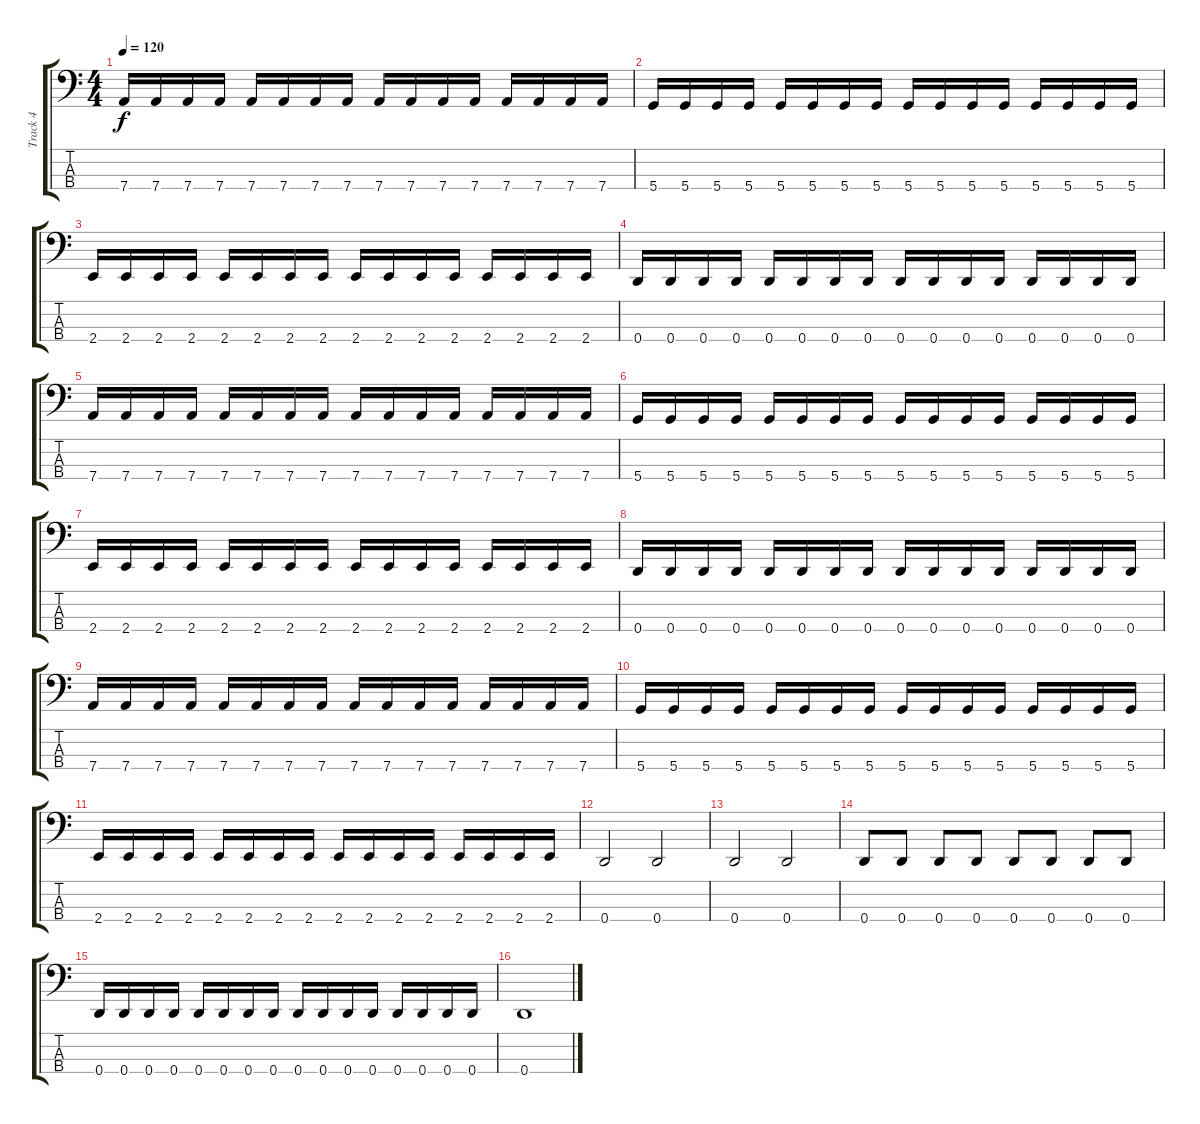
\track ("Track 4" "Track 4") {instrument electricbasspick}
\staff {score tabs}
\tuning (G2 D2 A1 D1) {hide}
\ts (4 4)
\tempo 120
\clef f4
\ks c
7.4.16{dy f} 7.4.16 7.4.16 7.4.16 7.4.16 7.4.16 7.4.16 7.4.16 7.4.16 7.4.16 7.4.16 7.4.16 7.4.16 7.4.16 7.4.16 7.4.16 |
5.4.16 5.4.16 5.4.16 5.4.16 5.4.16 5.4.16 5.4.16 5.4.16 5.4.16 5.4.16 5.4.16 5.4.16 5.4.16 5.4.16 5.4.16 5.4.16 |
2.4.16 2.4.16 2.4.16 2.4.16 2.4.16 2.4.16 2.4.16 2.4.16 2.4.16 2.4.16 2.4.16 2.4.16 2.4.16 2.4.16 2.4.16 2.4.16 |
0.4.16 0.4.16 0.4.16 0.4.16 0.4.16 0.4.16 0.4.16 0.4.16 0.4.16 0.4.16 0.4.16 0.4.16 0.4.16 0.4.16 0.4.16 0.4.16 |
7.4.16 7.4.16 7.4.16 7.4.16 7.4.16 7.4.16 7.4.16 7.4.16 7.4.16 7.4.16 7.4.16 7.4.16 7.4.16 7.4.16 7.4.16 7.4.16 |
5.4.16 5.4.16 5.4.16 5.4.16 5.4.16 5.4.16 5.4.16 5.4.16 5.4.16 5.4.16 5.4.16 5.4.16 5.4.16 5.4.16 5.4.16 5.4.16 |
2.4.16 2.4.16 2.4.16 2.4.16 2.4.16 2.4.16 2.4.16 2.4.16 2.4.16 2.4.16 2.4.16 2.4.16 2.4.16 2.4.16 2.4.16 2.4.16 |
0.4.16 0.4.16 0.4.16 0.4.16 0.4.16 0.4.16 0.4.16 0.4.16 0.4.16 0.4.16 0.4.16 0.4.16 0.4.16 0.4.16 0.4.16 0.4.16 |
7.4.16 7.4.16 7.4.16 7.4.16 7.4.16 7.4.16 7.4.16 7.4.16 7.4.16 7.4.16 7.4.16 7.4.16 7.4.16 7.4.16 7.4.16 7.4.16 |
5.4.16 5.4.16 5.4.16 5.4.16 5.4.16 5.4.16 5.4.16 5.4.16 5.4.16 5.4.16 5.4.16 5.4.16 5.4.16 5.4.16 5.4.16 5.4.16 |
2.4.16 2.4.16 2.4.16 2.4.16 2.4.16 2.4.16 2.4.16 2.4.16 2.4.16 2.4.16 2.4.16 2.4.16 2.4.16 2.4.16 2.4.16 2.4.16 |
0.4.2 0.4.2 |
0.4.2 0.4.2 |
0.4.8 0.4.8 0.4.8 0.4.8 0.4.8 0.4.8 0.4.8 0.4.8 |
0.4.16 0.4.16 0.4.16 0.4.16 0.4.16 0.4.16 0.4.16 0.4.16 0.4.16 0.4.16 0.4.16 0.4.16 0.4.16 0.4.16 0.4.16 0.4.16 |
0.4.1
